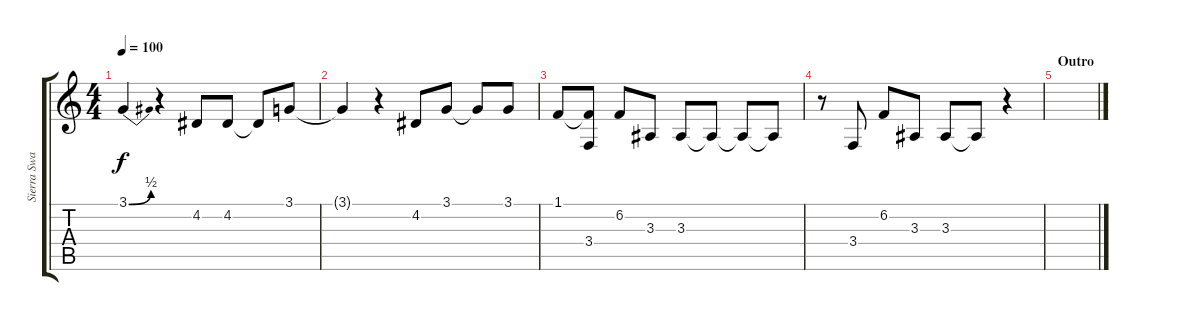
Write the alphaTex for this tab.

\track ("Sierra Swan (Vocals)" "Sierra Swa") {instrument harmonica}
\staff {score tabs}
\tuning (E4 B3 G3 D3 A2 E2) {hide}
\ts (4 4)
\tempo 100
\clef g2
\ks c
3.1{be (bend 0 0 60 2)}.4{dy f} r.4 4.2.8 4.2.8 4.2{t}.8 3.1.8 |
3.1{t}.4 r.4 4.2.8 3.1.8 3.1{t}.8 3.1.8 |
1.1.8 (1.1{t} 3.4).8 6.2.8 3.3.8 3.3.8 3.3{t}.8 3.3{t}.8 3.3{t}.8 |
r.8 3.4.8 6.2.8 3.3.8 3.3.8 3.3{t}.8 r.4 |
\section ("" "Outro")
